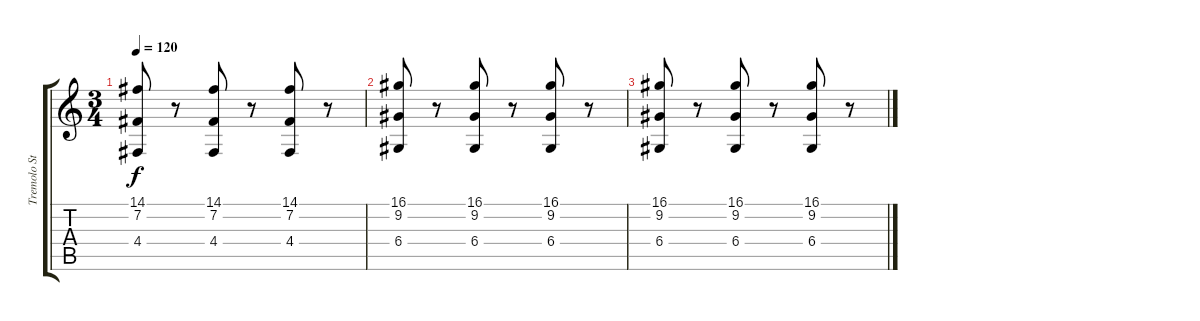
\track ("Tremolo Strings" "Tremolo St") {instrument tremolostrings}
\staff {score tabs}
\tuning (E4 B3 G3 D3 A2 E2) {hide}
\ts (3 4)
\tempo 120
\clef g2
\ks c
(14.1 7.2 4.4).8{dy f} r.8 (14.1 7.2 4.4).8 r.8 (14.1 7.2 4.4).8 r.8 |
(16.1 9.2 6.4).8 r.8 (16.1 9.2 6.4).8 r.8 (16.1 9.2 6.4).8 r.8 |
(16.1 9.2 6.4).8 r.8 (16.1 9.2 6.4).8 r.8 (16.1 9.2 6.4).8 r.8
